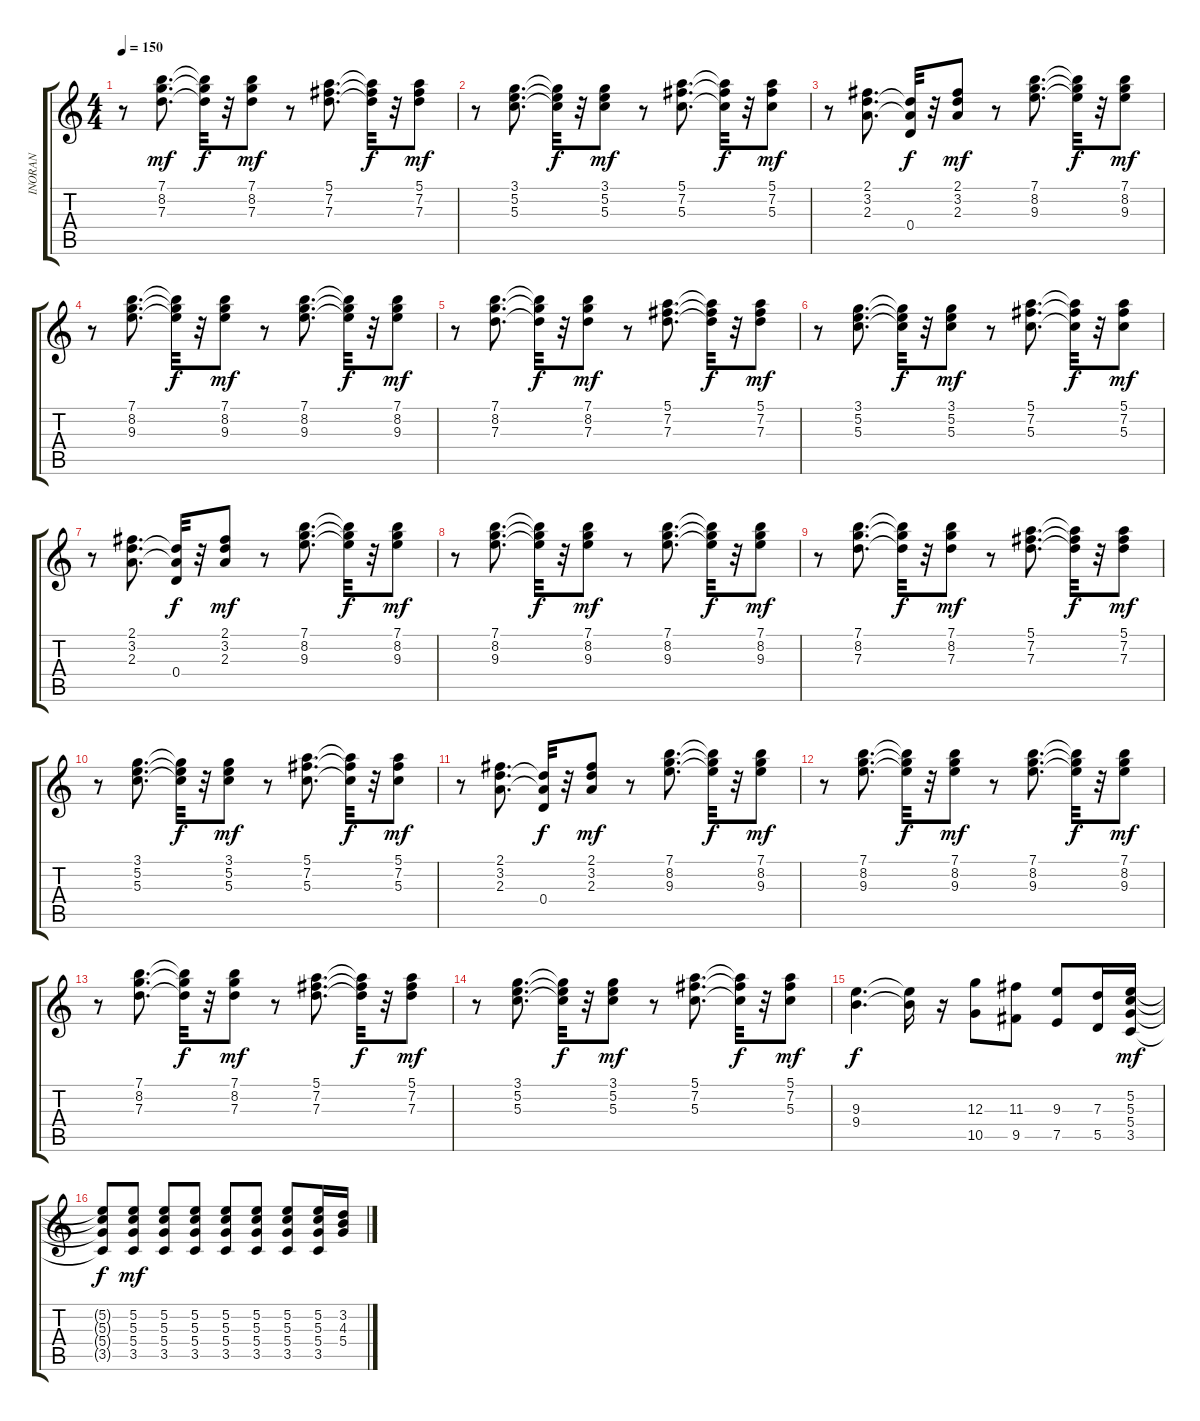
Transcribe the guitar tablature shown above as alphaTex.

\track ("INORAN" "INORAN") {instrument distortionguitar}
\staff {score tabs}
\tuning (E4 B3 G3 D3 A2 E2) {hide}
\ts (4 4)
\tempo 150
\clef g2
\ks c
r.8{dy mf} (7.1 8.2 7.3).8{d} (7.1{t} 8.2{t} 7.3{t}).32{dy f} r.32 (7.1 8.2 7.3).8{dy mf} r.8 (5.1 7.2 7.3).8{d} (5.1{t} 7.2{t} 7.3{t}).32{dy f} r.32 (5.1 7.2 7.3).8{dy mf} |
r.8 (3.1 5.2 5.3).8{d} (3.1{t} 5.2{t} 5.3{t}).32{dy f} r.32 (3.1 5.2 5.3).8{dy mf} r.8 (5.1 7.2 5.3).8{d} (5.1{t} 7.2{t} 5.3{t}).32{dy f} r.32 (5.1 7.2 5.3).8{dy mf} |
r.8 (2.1 3.2 2.3).8{d} (3.2{t} 2.3{t} 0.4).32{dy f} r.32 (2.1 3.2 2.3).8{dy mf} r.8 (7.1 8.2 9.3).8{d} (7.1{t} 8.2{t} 9.3{t}).32{dy f} r.32 (7.1 8.2 9.3).8{dy mf} |
r.8 (7.1 8.2 9.3).8{d} (7.1{t} 8.2{t} 9.3{t}).32{dy f} r.32 (7.1 8.2 9.3).8{dy mf} r.8 (7.1 8.2 9.3).8{d} (7.1{t} 8.2{t} 9.3{t}).32{dy f} r.32 (7.1 8.2 9.3).8{dy mf} |
r.8 (7.1 8.2 7.3).8{d} (7.1{t} 8.2{t} 7.3{t}).32{dy f} r.32 (7.1 8.2 7.3).8{dy mf} r.8 (5.1 7.2 7.3).8{d} (5.1{t} 7.2{t} 7.3{t}).32{dy f} r.32 (5.1 7.2 7.3).8{dy mf} |
r.8 (3.1 5.2 5.3).8{d} (3.1{t} 5.2{t} 5.3{t}).32{dy f} r.32 (3.1 5.2 5.3).8{dy mf} r.8 (5.1 7.2 5.3).8{d} (5.1{t} 7.2{t} 5.3{t}).32{dy f} r.32 (5.1 7.2 5.3).8{dy mf} |
r.8 (2.1 3.2 2.3).8{d} (3.2{t} 2.3{t} 0.4).32{dy f} r.32 (2.1 3.2 2.3).8{dy mf} r.8 (7.1 8.2 9.3).8{d} (7.1{t} 8.2{t} 9.3{t}).32{dy f} r.32 (7.1 8.2 9.3).8{dy mf} |
r.8 (7.1 8.2 9.3).8{d} (7.1{t} 8.2{t} 9.3{t}).32{dy f} r.32 (7.1 8.2 9.3).8{dy mf} r.8 (7.1 8.2 9.3).8{d} (7.1{t} 8.2{t} 9.3{t}).32{dy f} r.32 (7.1 8.2 9.3).8{dy mf} |
r.8 (7.1 8.2 7.3).8{d} (7.1{t} 8.2{t} 7.3{t}).32{dy f} r.32 (7.1 8.2 7.3).8{dy mf} r.8 (5.1 7.2 7.3).8{d} (5.1{t} 7.2{t} 7.3{t}).32{dy f} r.32 (5.1 7.2 7.3).8{dy mf} |
r.8 (3.1 5.2 5.3).8{d} (3.1{t} 5.2{t} 5.3{t}).32{dy f} r.32 (3.1 5.2 5.3).8{dy mf} r.8 (5.1 7.2 5.3).8{d} (5.1{t} 7.2{t} 5.3{t}).32{dy f} r.32 (5.1 7.2 5.3).8{dy mf} |
r.8 (2.1 3.2 2.3).8{d} (3.2{t} 2.3{t} 0.4).32{dy f} r.32 (2.1 3.2 2.3).8{dy mf} r.8 (7.1 8.2 9.3).8{d} (7.1{t} 8.2{t} 9.3{t}).32{dy f} r.32 (7.1 8.2 9.3).8{dy mf} |
r.8 (7.1 8.2 9.3).8{d} (7.1{t} 8.2{t} 9.3{t}).32{dy f} r.32 (7.1 8.2 9.3).8{dy mf} r.8 (7.1 8.2 9.3).8{d} (7.1{t} 8.2{t} 9.3{t}).32{dy f} r.32 (7.1 8.2 9.3).8{dy mf} |
r.8 (7.1 8.2 7.3).8{d} (7.1{t} 8.2{t} 7.3{t}).32{dy f} r.32 (7.1 8.2 7.3).8{dy mf} r.8 (5.1 7.2 7.3).8{d} (5.1{t} 7.2{t} 7.3{t}).32{dy f} r.32 (5.1 7.2 7.3).8{dy mf} |
r.8 (3.1 5.2 5.3).8{d} (3.1{t} 5.2{t} 5.3{t}).32{dy f} r.32 (3.1 5.2 5.3).8{dy mf} r.8 (5.1 7.2 5.3).8{d} (5.1{t} 7.2{t} 5.3{t}).32{dy f} r.32 (5.1 7.2 5.3).8{dy mf} |
(9.3 9.4).4{d dy f} (9.3{t} 9.4{t}).16 r.16 (12.3 10.5).8 (11.3 9.5).8 (9.3 7.5).8 (7.3 5.5).16 (5.2 5.3 5.4 3.5).16{dy mf} |
(5.2{t} 5.3{t} 5.4{t} 3.5{t}).8{dy f} (5.2 5.3 5.4 3.5).8{dy mf} (5.2 5.3 5.4 3.5).8 (5.2 5.3 5.4 3.5).8 (5.2 5.3 5.4 3.5).8 (5.2 5.3 5.4 3.5).8 (5.2 5.3 5.4 3.5).8 (5.2 5.3 5.4 3.5).16 (3.2 4.3 5.4).16
